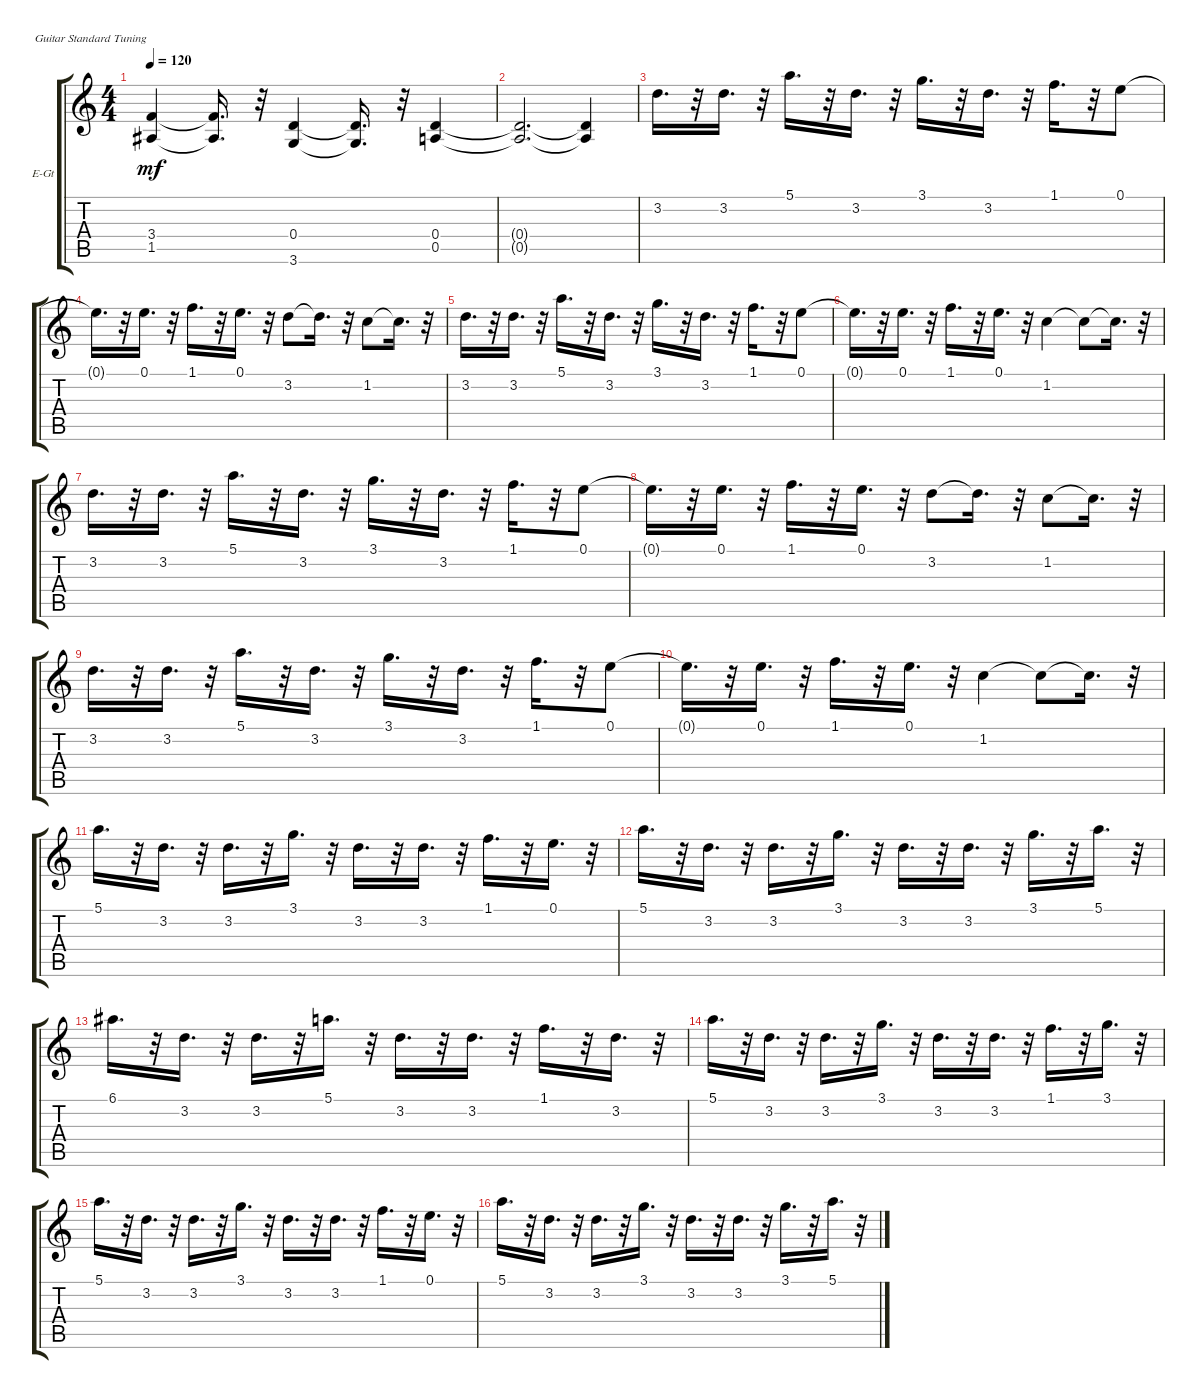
\bracketExtendMode groupsimilarinstruments
\firstSystemTrackNameOrientation horizontal
\otherSystemsTrackNameOrientation horizontal
\track ("" "E-Gt") {instrument electricguitarclean}
\staff {score tabs}
\tuning (E4 B3 G3 D3 A2 E2)
\ts (4 4)
\tempo 120
\clef g2
\ks c
(3.4 1.5).4{dy mf} (3.4{t} 1.5{t}).16{d} r.32 (0.4 3.6).4 (0.4{t} 3.6{t}).16{d} r.32 (0.5 0.4).4 |
(0.5{t} 0.4{t}).2{d} (0.5{t} 0.4{t}).4 |
3.2.16{d} r.32 3.2.16{d} r.32 5.1.16{d} r.32 3.2.16{d} r.32 3.1.16{d} r.32 3.2.16{d} r.32 1.1.16{d} r.32 0.1.8 |
0.1{t}.16{d} r.32 0.1.16{d} r.32 1.1.16{d} r.32 0.1.16{d} r.32 3.2.8 3.2{t}.16{d} r.32 1.2.8 1.2{t}.16{d} r.32 |
3.2.16{d} r.32 3.2.16{d} r.32 5.1.16{d} r.32 3.2.16{d} r.32 3.1.16{d} r.32 3.2.16{d} r.32 1.1.16{d} r.32 0.1.8 |
0.1{t}.16{d} r.32 0.1.16{d} r.32 1.1.16{d} r.32 0.1.16{d} r.32 1.2.4 1.2{t}.8 1.2{t}.16{d} r.32 |
3.2.16{d} r.32 3.2.16{d} r.32 5.1.16{d} r.32 3.2.16{d} r.32 3.1.16{d} r.32 3.2.16{d} r.32 1.1.16{d} r.32 0.1.8 |
0.1{t}.16{d} r.32 0.1.16{d} r.32 1.1.16{d} r.32 0.1.16{d} r.32 3.2.8 3.2{t}.16{d} r.32 1.2.8 1.2{t}.16{d} r.32 |
3.2.16{d} r.32 3.2.16{d} r.32 5.1.16{d} r.32 3.2.16{d} r.32 3.1.16{d} r.32 3.2.16{d} r.32 1.1.16{d} r.32 0.1.8 |
0.1{t}.16{d} r.32 0.1.16{d} r.32 1.1.16{d} r.32 0.1.16{d} r.32 1.2.4 1.2{t}.8 1.2{t}.16{d} r.32 |
5.1.16{d} r.32 3.2.16{d} r.32 3.2.16{d} r.32 3.1.16{d} r.32 3.2.16{d} r.32 3.2.16{d} r.32 1.1.16{d} r.32 0.1.16{d} r.32 |
5.1.16{d} r.32 3.2.16{d} r.32 3.2.16{d} r.32 3.1.16{d} r.32 3.2.16{d} r.32 3.2.16{d} r.32 3.1.16{d} r.32 5.1.16{d} r.32 |
6.1.16{d} r.32 3.2.16{d} r.32 3.2.16{d} r.32 5.1.16{d} r.32 3.2.16{d} r.32 3.2.16{d} r.32 1.1.16{d} r.32 3.2.16{d} r.32 |
5.1.16{d} r.32 3.2.16{d} r.32 3.2.16{d} r.32 3.1.16{d} r.32 3.2.16{d} r.32 3.2.16{d} r.32 1.1.16{d} r.32 3.1.16{d} r.32 |
5.1.16{d} r.32 3.2.16{d} r.32 3.2.16{d} r.32 3.1.16{d} r.32 3.2.16{d} r.32 3.2.16{d} r.32 1.1.16{d} r.32 0.1.16{d} r.32 |
5.1.16{d} r.32 3.2.16{d} r.32 3.2.16{d} r.32 3.1.16{d} r.32 3.2.16{d} r.32 3.2.16{d} r.32 3.1.16{d} r.32 5.1.16{d} r.32
